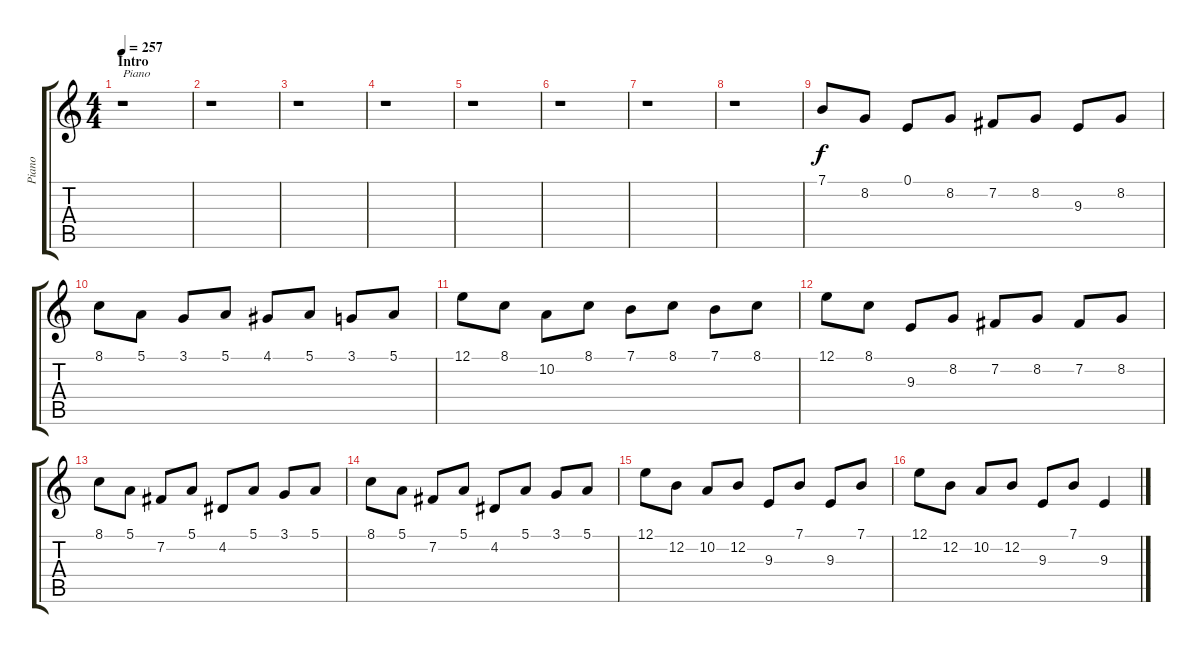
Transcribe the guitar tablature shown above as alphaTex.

\track ("Piano" "Piano") {instrument electricgrandpiano}
\staff {score tabs}
\tuning (E4 B3 G3 D3 A2 E2) {hide}
\ts (4 4)
\section ("" "Intro")
\tempo 257
\clef g2
\ks c
r.1{txt "Piano" dy f instrument electricgrandpiano} |
r.1 |
r.1 |
r.1 |
r.1 |
r.1 |
r.1 |
r.1 |
7.1.8 8.2.8 0.1.8 8.2.8 7.2.8 8.2.8 9.3.8 8.2.8 |
8.1.8 5.1.8 3.1.8 5.1.8 4.1.8 5.1.8 3.1.8 5.1.8 |
12.1.8 8.1.8 10.2.8 8.1.8 7.1.8 8.1.8 7.1.8 8.1.8 |
12.1.8 8.1.8 9.3.8 8.2.8 7.2.8 8.2.8 7.2.8 8.2.8 |
8.1.8 5.1.8 7.2.8 5.1.8 4.2.8 5.1.8 3.1.8 5.1.8 |
8.1.8 5.1.8 7.2.8 5.1.8 4.2.8 5.1.8 3.1.8 5.1.8 |
12.1.8 12.2.8 10.2.8 12.2.8 9.3.8 7.1.8 9.3.8 7.1.8 |
12.1.8 12.2.8 10.2.8 12.2.8 9.3.8 7.1.8 9.3.4
